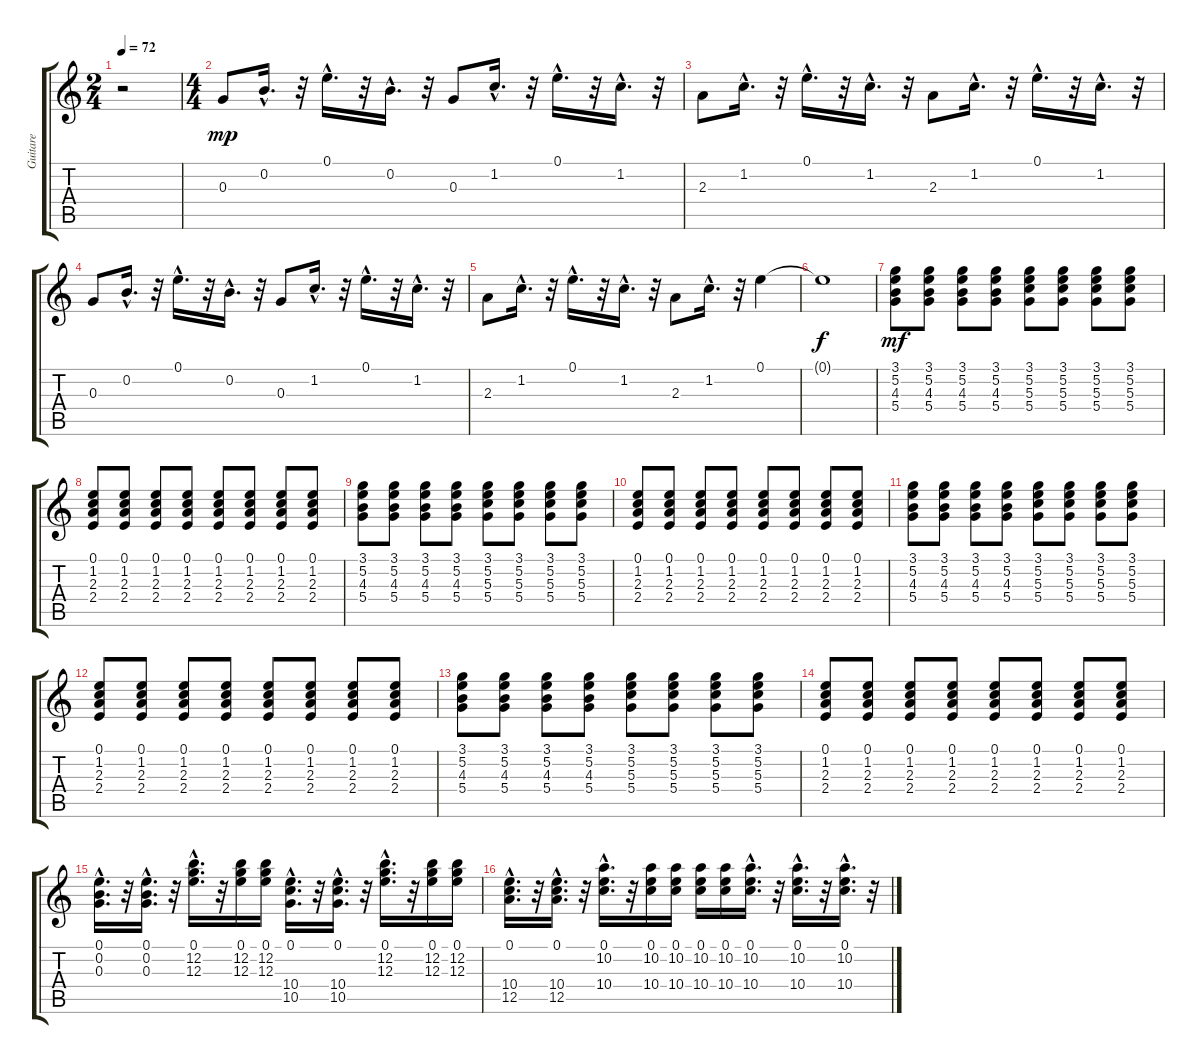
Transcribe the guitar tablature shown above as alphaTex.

\track ("Guitare" "Guitare") {instrument acousticguitarnylon}
\staff {score tabs}
\tuning (E4 B3 G3 D3 A2 E2) {hide}
\ts (2 4)
\tempo 72
\clef g2
\ks c
r.2{dy mp instrument acousticguitarnylon} |
\ts (4 4)
0.3.8 0.2{hac}.16{d} r.32 0.1{hac}.16{d} r.32 0.2{hac}.16{d} r.32 0.3.8 1.2{hac}.16{d} r.32 0.1{hac}.16{d} r.32 1.2{hac}.16{d} r.32 |
2.3.8 1.2{hac}.16{d} r.32 0.1{hac}.16{d} r.32 1.2{hac}.16{d} r.32 2.3.8 1.2{hac}.16{d} r.32 0.1{hac}.16{d} r.32 1.2{hac}.16{d} r.32 |
0.3.8 0.2{hac}.16{d} r.32 0.1{hac}.16{d} r.32 0.2{hac}.16{d} r.32 0.3.8 1.2{hac}.16{d} r.32 0.1{hac}.16{d} r.32 1.2{hac}.16{d} r.32 |
2.3.8 1.2{hac}.16{d} r.32 0.1{hac}.16{d} r.32 1.2{hac}.16{d} r.32 2.3.8 1.2{hac}.16{d} r.32 0.1.4 |
0.1{t}.1{dy f} |
(3.1 5.2 4.3 5.4).8{dy mf} (3.1 5.2 4.3 5.4).8 (3.1 5.2 4.3 5.4).8 (3.1 5.2 4.3 5.4).8 (3.1 5.2 5.3 5.4).8 (3.1 5.2 5.3 5.4).8 (3.1 5.2 5.3 5.4).8 (3.1 5.2 5.3 5.4).8 |
(0.1 1.2 2.3 2.4).8 (0.1 1.2 2.3 2.4).8 (0.1 1.2 2.3 2.4).8 (0.1 1.2 2.3 2.4).8 (0.1 1.2 2.3 2.4).8 (0.1 1.2 2.3 2.4).8 (0.1 1.2 2.3 2.4).8 (0.1 1.2 2.3 2.4).8 |
(3.1 5.2 4.3 5.4).8 (3.1 5.2 4.3 5.4).8 (3.1 5.2 4.3 5.4).8 (3.1 5.2 4.3 5.4).8 (3.1 5.2 5.3 5.4).8 (3.1 5.2 5.3 5.4).8 (3.1 5.2 5.3 5.4).8 (3.1 5.2 5.3 5.4).8 |
(0.1 1.2 2.3 2.4).8 (0.1 1.2 2.3 2.4).8 (0.1 1.2 2.3 2.4).8 (0.1 1.2 2.3 2.4).8 (0.1 1.2 2.3 2.4).8 (0.1 1.2 2.3 2.4).8 (0.1 1.2 2.3 2.4).8 (0.1 1.2 2.3 2.4).8 |
(3.1 5.2 4.3 5.4).8 (3.1 5.2 4.3 5.4).8 (3.1 5.2 4.3 5.4).8 (3.1 5.2 4.3 5.4).8 (3.1 5.2 5.3 5.4).8 (3.1 5.2 5.3 5.4).8 (3.1 5.2 5.3 5.4).8 (3.1 5.2 5.3 5.4).8 |
(0.1 1.2 2.3 2.4).8 (0.1 1.2 2.3 2.4).8 (0.1 1.2 2.3 2.4).8 (0.1 1.2 2.3 2.4).8 (0.1 1.2 2.3 2.4).8 (0.1 1.2 2.3 2.4).8 (0.1 1.2 2.3 2.4).8 (0.1 1.2 2.3 2.4).8 |
(3.1 5.2 4.3 5.4).8 (3.1 5.2 4.3 5.4).8 (3.1 5.2 4.3 5.4).8 (3.1 5.2 4.3 5.4).8 (3.1 5.2 5.3 5.4).8 (3.1 5.2 5.3 5.4).8 (3.1 5.2 5.3 5.4).8 (3.1 5.2 5.3 5.4).8 |
(0.1 1.2 2.3 2.4).8 (0.1 1.2 2.3 2.4).8 (0.1 1.2 2.3 2.4).8 (0.1 1.2 2.3 2.4).8 (0.1 1.2 2.3 2.4).8 (0.1 1.2 2.3 2.4).8 (0.1 1.2 2.3 2.4).8 (0.1 1.2 2.3 2.4).8 |
(0.1{hac} 0.2{hac} 0.3{hac}).16{d} r.32 (0.1{hac} 0.2{hac} 0.3{hac}).16{d} r.32 (0.1{hac} 12.2{hac} 12.3{hac}).16{d} r.32 (0.1 12.2 12.3).16 (0.1 12.2 12.3).16 (0.1{hac} 10.4{hac} 10.5{hac}).16{d} r.32 (0.1{hac} 10.4{hac} 10.5{hac}).16{d} r.32 (0.1{hac} 12.2{hac} 12.3{hac}).16{d} r.32 (0.1 12.2 12.3).16 (0.1 12.2 12.3).16 |
(0.1{hac} 10.4{hac} 12.5{hac}).16{d} r.32 (0.1{hac} 10.4{hac} 12.5{hac}).16{d} r.32 (0.1{hac} 10.2{hac} 10.4{hac}).16{d} r.32 (0.1 10.2 10.4).16 (0.1 10.2 10.4).16 (0.1 10.2 10.4).16 (0.1 10.2 10.4).16 (0.1{hac} 10.2{hac} 10.4{hac}).16{d} r.32 (0.1{hac} 10.2{hac} 10.4{hac}).16{d} r.32 (0.1{hac} 10.2{hac} 10.4{hac}).16{d} r.32
